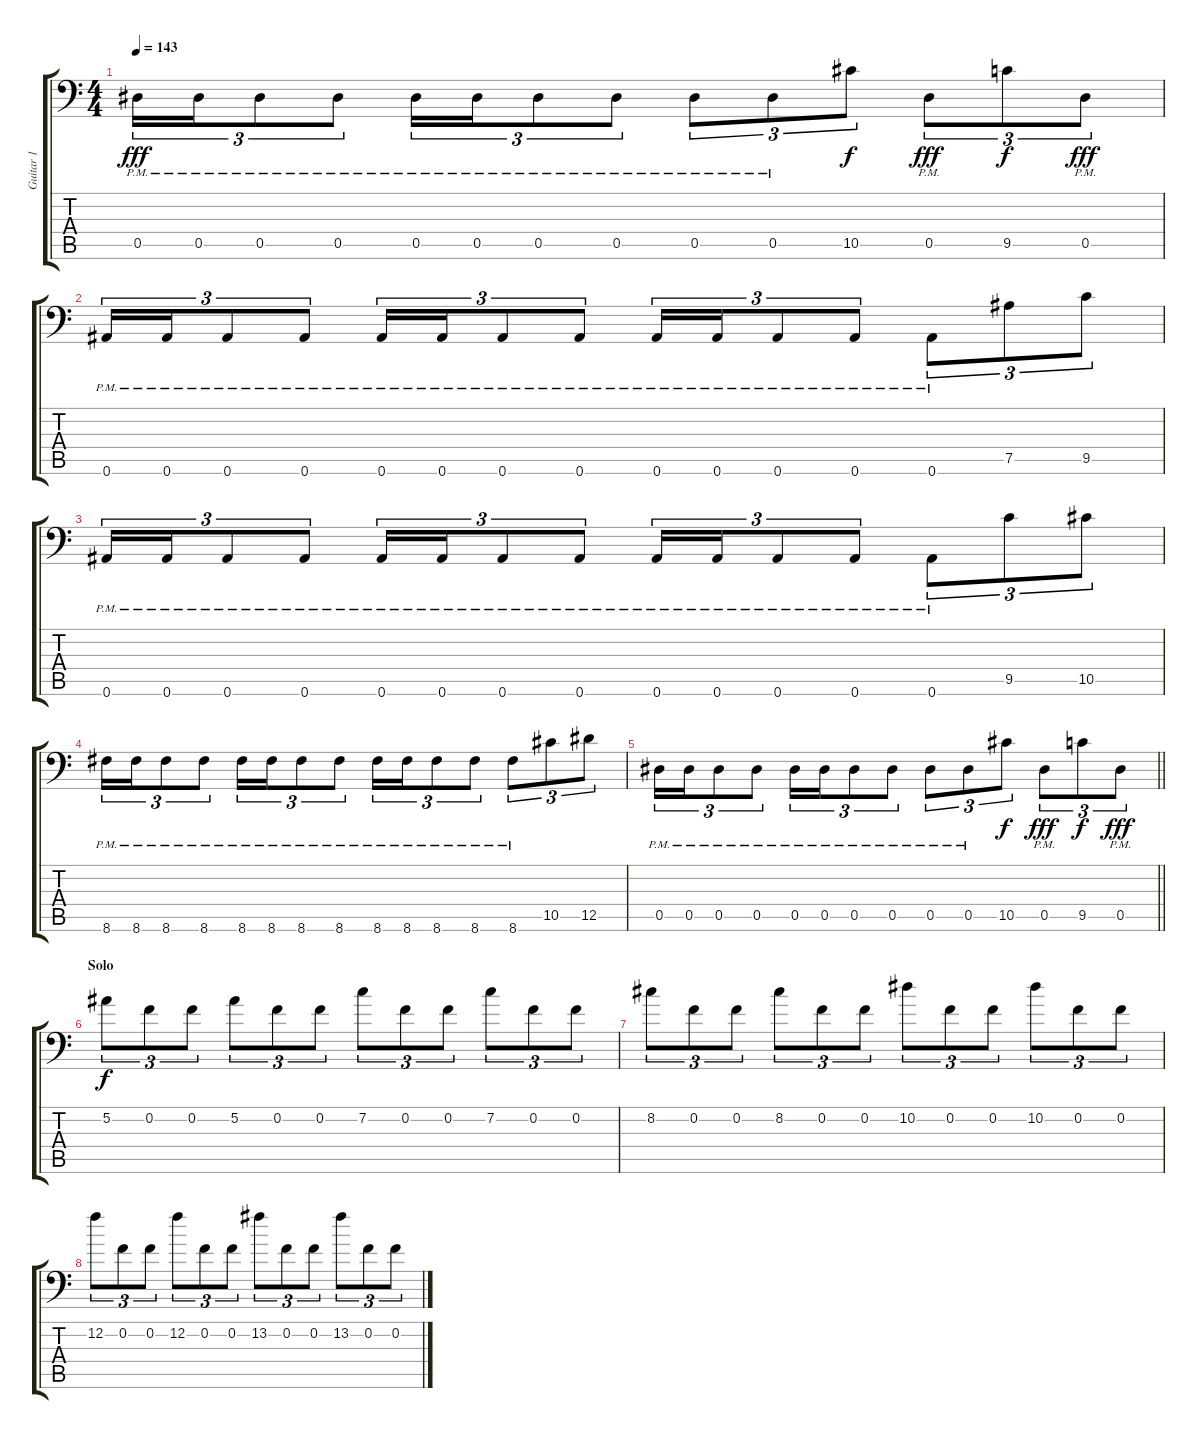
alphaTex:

\track ("Guitar 1" "Guitar 1") {instrument distortionguitar}
\staff {score tabs}
\tuning (Bb3 F3 Db3 Ab2 Eb2 Bb1) {hide}
\ts (4 4)
\tempo 143
\clef f4
\ks c
0.5{pm}.16{tu (3 2) dy fff} 0.5{pm}.16{tu (3 2)} 0.5{pm}.8{tu (3 2)} 0.5{pm}.8{tu (3 2)} 0.5{pm}.16{tu (3 2)} 0.5{pm}.16{tu (3 2)} 0.5{pm}.8{tu (3 2)} 0.5{pm}.8{tu (3 2)} 0.5{pm}.8{tu (3 2)} 0.5{pm}.8{tu (3 2)} 10.5.8{tu (3 2) dy f} 0.5{pm}.8{tu (3 2) dy fff} 9.5.8{tu (3 2) dy f} 0.5{pm}.8{tu (3 2) dy fff} |
0.6{pm}.16{tu (3 2)} 0.6{pm}.16{tu (3 2)} 0.6{pm}.8{tu (3 2)} 0.6{pm}.8{tu (3 2)} 0.6{pm}.16{tu (3 2)} 0.6{pm}.16{tu (3 2)} 0.6{pm}.8{tu (3 2)} 0.6{pm}.8{tu (3 2)} 0.6{pm}.16{tu (3 2)} 0.6{pm}.16{tu (3 2)} 0.6{pm}.8{tu (3 2)} 0.6{pm}.8{tu (3 2)} 0.6{pm}.8{tu (3 2)} 7.5.8{tu (3 2)} 9.5.8{tu (3 2)} |
0.6{pm}.16{tu (3 2)} 0.6{pm}.16{tu (3 2)} 0.6{pm}.8{tu (3 2)} 0.6{pm}.8{tu (3 2)} 0.6{pm}.16{tu (3 2)} 0.6{pm}.16{tu (3 2)} 0.6{pm}.8{tu (3 2)} 0.6{pm}.8{tu (3 2)} 0.6{pm}.16{tu (3 2)} 0.6{pm}.16{tu (3 2)} 0.6{pm}.8{tu (3 2)} 0.6{pm}.8{tu (3 2)} 0.6{pm}.8{tu (3 2)} 9.5.8{tu (3 2)} 10.5.8{tu (3 2)} |
8.6{pm}.16{tu (3 2)} 8.6{pm}.16{tu (3 2)} 8.6{pm}.8{tu (3 2)} 8.6{pm}.8{tu (3 2)} 8.6{pm}.16{tu (3 2)} 8.6{pm}.16{tu (3 2)} 8.6{pm}.8{tu (3 2)} 8.6{pm}.8{tu (3 2)} 8.6{pm}.16{tu (3 2)} 8.6{pm}.16{tu (3 2)} 8.6{pm}.8{tu (3 2)} 8.6{pm}.8{tu (3 2)} 8.6{pm}.8{tu (3 2)} 10.5.8{tu (3 2)} 12.5.8{tu (3 2)} |
\barLineRight lightlight
0.5{pm}.16{tu (3 2)} 0.5{pm}.16{tu (3 2)} 0.5{pm}.8{tu (3 2)} 0.5{pm}.8{tu (3 2)} 0.5{pm}.16{tu (3 2)} 0.5{pm}.16{tu (3 2)} 0.5{pm}.8{tu (3 2)} 0.5{pm}.8{tu (3 2)} 0.5{pm}.8{tu (3 2)} 0.5{pm}.8{tu (3 2)} 10.5.8{tu (3 2) dy f} 0.5{pm}.8{tu (3 2) dy fff} 9.5.8{tu (3 2) dy f} 0.5{pm}.8{tu (3 2) dy fff} |
\section ("" "Solo")
5.2.8{tu (3 2) dy f volume 14 balance 8} 0.2.8{tu (3 2)} 0.2.8{tu (3 2)} 5.2.8{tu (3 2)} 0.2.8{tu (3 2)} 0.2.8{tu (3 2)} 7.2.8{tu (3 2)} 0.2.8{tu (3 2)} 0.2.8{tu (3 2)} 7.2.8{tu (3 2)} 0.2.8{tu (3 2)} 0.2.8{tu (3 2)} |
8.2.8{tu (3 2)} 0.2.8{tu (3 2)} 0.2.8{tu (3 2)} 8.2.8{tu (3 2)} 0.2.8{tu (3 2)} 0.2.8{tu (3 2)} 10.2.8{tu (3 2)} 0.2.8{tu (3 2)} 0.2.8{tu (3 2)} 10.2.8{tu (3 2)} 0.2.8{tu (3 2)} 0.2.8{tu (3 2)} |
12.2.8{tu (3 2)} 0.2.8{tu (3 2)} 0.2.8{tu (3 2)} 12.2.8{tu (3 2)} 0.2.8{tu (3 2)} 0.2.8{tu (3 2)} 13.2.8{tu (3 2)} 0.2.8{tu (3 2)} 0.2.8{tu (3 2)} 13.2.8{tu (3 2)} 0.2.8{tu (3 2)} 0.2.8{tu (3 2)}
